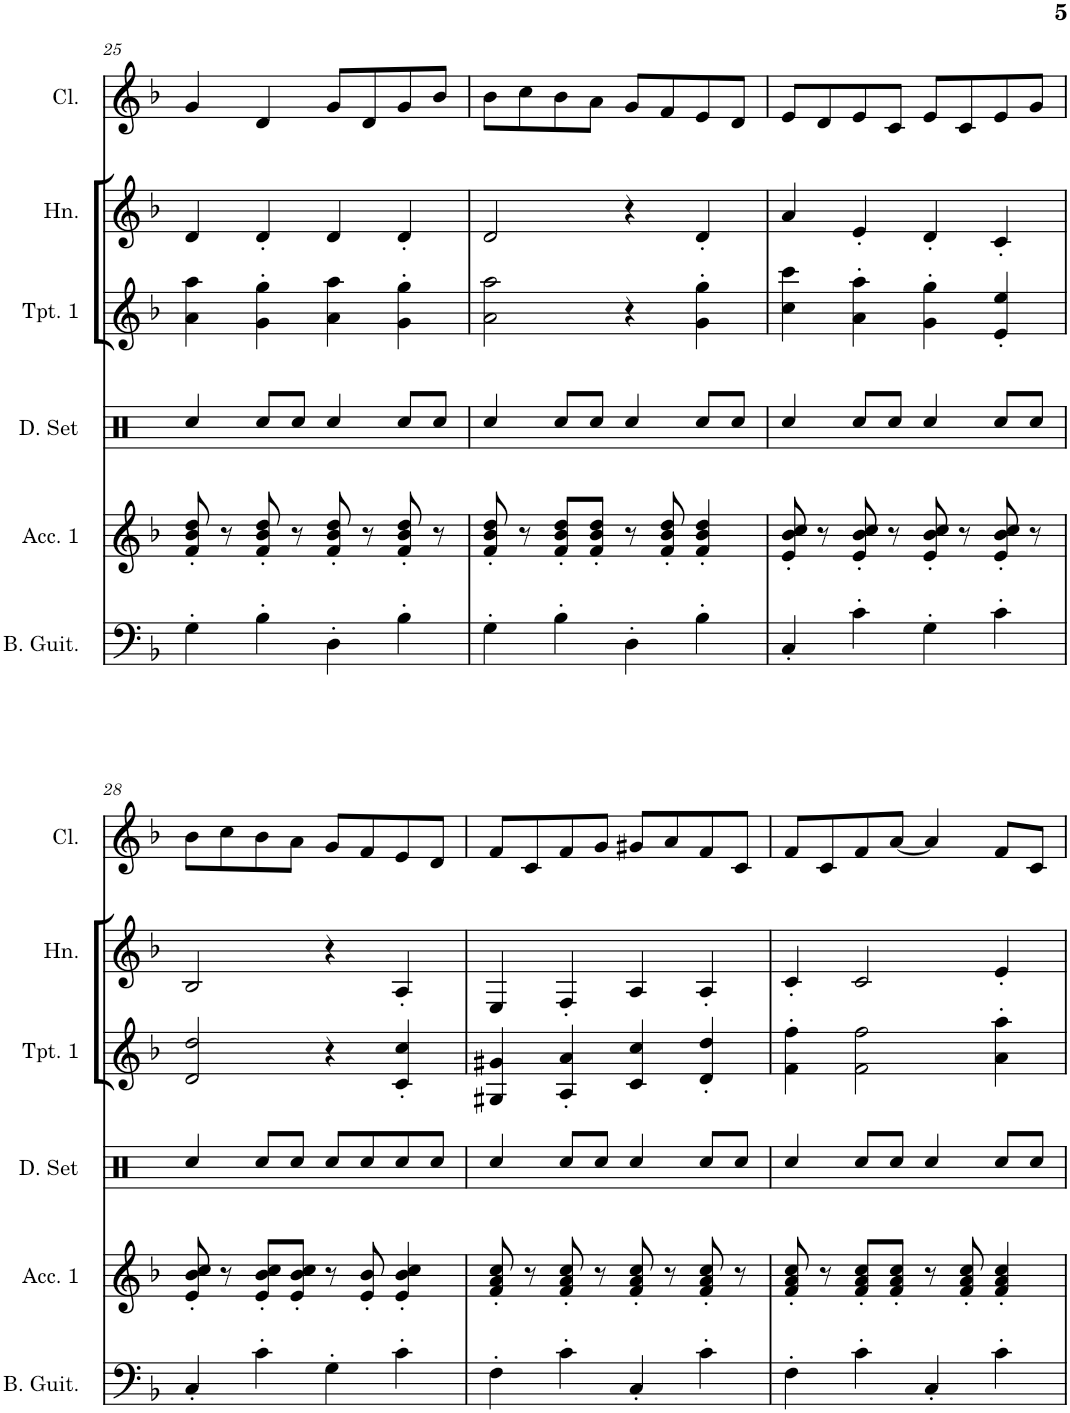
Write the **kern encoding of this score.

**kern	**kern	**kern	**kern	**kern	**kern
*part6	*part5	*part4	*part3	*part2	*part1
*staff6	*staff5	*staff4	*staff3	*staff2	*staff1
*I"Bass Guitar	*I"Accordion 1	*I"Drumset	*I"Trumpet 1	*I"Horn	*I"Clarinet
*I'B. Guit.	*I'Acc. 1	*I'D. Set	*I'Tpt. 1	*I'Hn.	*I'Cl.
!!LO:PB:g=z
*clefF4	*clefG2	*clefX	*clefG2	*clefG2	*clefG2
*Trd7c12	*	*	*Trd1c2	*Trd4c7	*Trd1c2
*k[b-]	*k[b-]	*k[]	*k[b-]	*k[b-]	*k[b-]
*M2/2	*M2/2	*M2/2	*M2/2	*M2/2	*M2/2
*met(c|)	*met(c|)	*met(c|)	*met(c|)	*met(c|)	*met(c|)
=25	=25	=25	=25	=25	=25
4G'\	8f/' 8b-/' 8dd/'	4Rcc/	4a\ 4aa\	4d/	4g/
.	8r	.	.	.	.
4B-'\	8f/' 8b-/' 8dd/'	8Rcc/L	4g\' 4gg\'	4d'/	4d/
.	8r	8Rcc/J	.	.	.
4D'\	8f/' 8b-/' 8dd/'	4Rcc/	4a\ 4aa\	4d/	8g/L
.	8r	.	.	.	8d/
4B-'\	8f/' 8b-/' 8dd/'	8Rcc/L	4g\' 4gg\'	4d'/	8g/
.	8r	8Rcc/J	.	.	8b-/J
=26	=26	=26	=26	=26	=26
4G'\	8f/' 8b-/' 8dd/'	4Rcc/	2a\ 2aa\	2d/	8b-\L
.	8r	.	.	.	8cc\
4B-'\	8f/' 8b-/' 8dd/'L	8Rcc/L	.	.	8b-\
.	8f/' 8b-/' 8dd/'J	8Rcc/J	.	.	8a\J
4D'\	8r	4Rcc/	4r	4r	8g/L
.	8f/' 8b-/' 8dd/'	.	.	.	8f/
4B-'\	4f/' 4b-/' 4dd/'	8Rcc/L	4g\' 4gg\'	4d'/	8e/
.	.	8Rcc/J	.	.	8d/J
=27	=27	=27	=27	=27	=27
4C'/	8e/' 8b-/' 8cc/'	4Rcc/	4cc\ 4ccc\	4a/	8e/L
.	8r	.	.	.	8d/
4c'\	8e/' 8b-/' 8cc/'	8Rcc/L	4a\' 4aa\'	4e'/	8e/
.	8r	8Rcc/J	.	.	8c/J
4G'\	8e/' 8b-/' 8cc/'	4Rcc/	4g\' 4gg\'	4d'/	8e/L
.	8r	.	.	.	8c/
4c'\	8e/' 8b-/' 8cc/'	8Rcc/L	4e/' 4ee/'	4c'/	8e/
.	8r	8Rcc/J	.	.	8g/J
!!LO:LB:g=z
=28	=28	=28	=28	=28	=28
4C'/	8e/' 8b-/' 8cc/'	4Rcc/	2d/ 2dd/	2B-/	8b-\L
.	8r	.	.	.	8cc\
4c'\	8e/' 8b-/' 8cc/'L	8Rcc/L	.	.	8b-\
.	8e/' 8b-/' 8cc/'J	8Rcc/J	.	.	8a\J
4G'\	8r	8Rcc/L	4r	4r	8g/L
.	8e/' 8b-/'	8Rcc/	.	.	8f/
4c'\	4e/' 4b-/' 4cc/'	8Rcc/	4c/' 4cc/'	4A'/	8e/
.	.	8Rcc/J	.	.	8d/J
=29	=29	=29	=29	=29	=29
4F'\	8f/' 8a/' 8cc/'	4Rcc/	4G#X/ 4g#X/	4E/	8f/L
.	8r	.	.	.	8c/
4c'\	8f/' 8a/' 8cc/'	8Rcc/L	4A/' 4a/'	4F'/	8f/
.	8r	8Rcc/J	.	.	8g/J
4C'/	8f/' 8a/' 8cc/'	4Rcc/	4c/ 4cc/	4A/	8g#X/L
.	8r	.	.	.	8a/
4c'\	8f/' 8a/' 8cc/'	8Rcc/L	4d/' 4dd/'	4A'/	8f/
.	8r	8Rcc/J	.	.	8c/J
=30	=30	=30	=30	=30	=30
4F'\	8f/' 8a/' 8cc/'	4Rcc/	4f\' 4ff\'	4c'/	8f/L
.	8r	.	.	.	8c/
4c'\	8f/' 8a/' 8cc/'L	8Rcc/L	2f\ 2ff\	2c/	8f/
.	8f/' 8a/' 8cc/'J	8Rcc/J	.	.	[8a/J
4C'/	8r	4Rcc/	.	.	4a/]
.	8f/' 8a/' 8cc/'	.	.	.	.
4c'\	4f/' 4a/' 4cc/'	8Rcc/L	4a\' 4aa\'	4e'/	8f/L
.	.	8Rcc/J	.	.	8c/J
=	=	=	=	=	=
*-	*-	*-	*-	*-	*-
